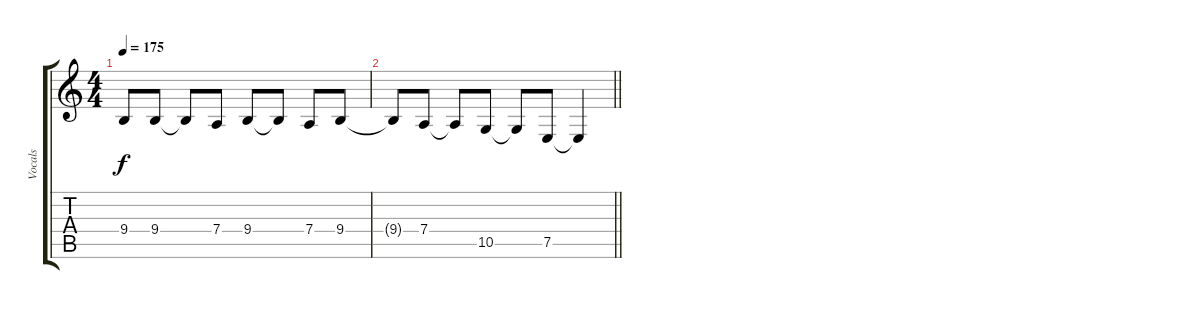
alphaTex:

\track ("Vocals" "Vocals") {instrument tenorsax}
\staff {score tabs}
\tuning (E4 B3 G3 D3 A2 E2) {hide}
\ts (4 4)
\tempo 175
\clef g2
\ks c
9.4.8{dy f} 9.4.8 9.4{t}.8 7.4.8 9.4.8 9.4{t}.8 7.4.8 9.4.8 |
\barLineRight lightlight
9.4{t}.8 7.4.8 7.4{t}.8 10.5.8 10.5{t}.8 7.5.8 7.5{t}.4
